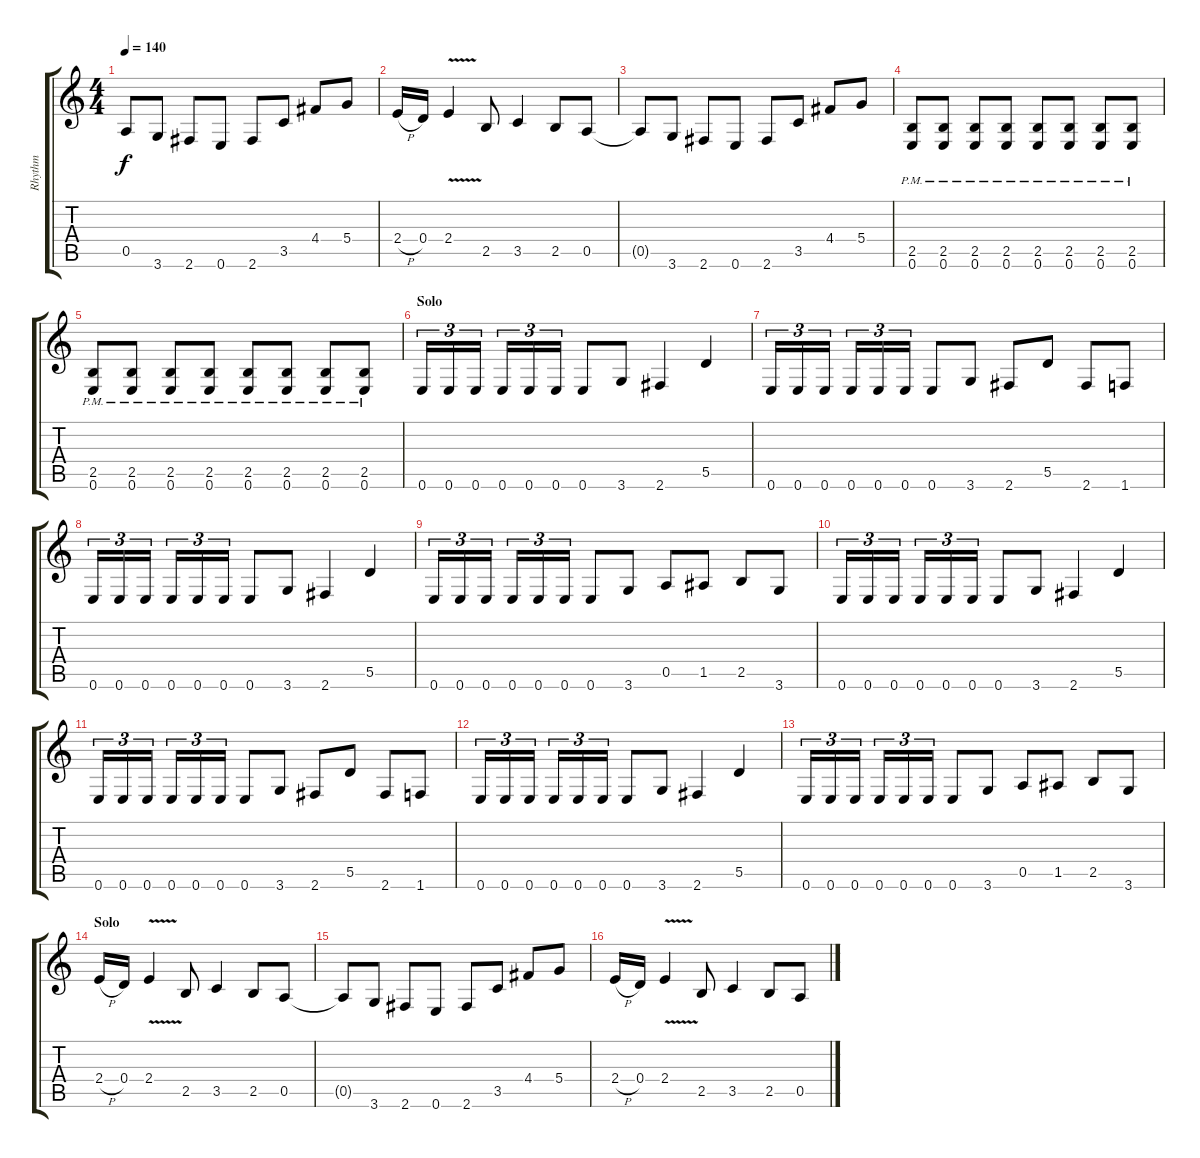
\track ("Rhythm" "Rhythm") {instrument distortionguitar}
\staff {score tabs}
\tuning (E4 B3 G3 D3 A2 E2) {hide}
\ts (4 4)
\tempo 140
\clef g2
\ks c
0.5{t}.8{dy f} 3.6.8 2.6.8 0.6.8 2.6.8 3.5.8 4.4.8 5.4.8 |
2.4{h}.16 0.4.16 2.4{v}.4 2.5.8 3.5.4 2.5.8 0.5.8 |
0.5{t}.8 3.6.8 2.6.8 0.6.8 2.6.8 3.5.8 4.4.8 5.4.8 |
(2.5 0.6{pm}).8 (2.5 0.6{pm}).8 (2.5 0.6{pm}).8 (2.5 0.6{pm}).8 (2.5 0.6{pm}).8 (2.5 0.6{pm}).8 (2.5 0.6{pm}).8 (2.5 0.6{pm}).8 |
(2.5 0.6{pm}).8 (2.5 0.6{pm}).8 (2.5 0.6{pm}).8 (2.5 0.6{pm}).8 (2.5 0.6{pm}).8 (2.5 0.6{pm}).8 (2.5 0.6{pm}).8 (2.5 0.6{pm}).8 |
\section ("" "Solo")
0.6.16{tu (3 2)} 0.6.16{tu (3 2)} 0.6.16{tu (3 2)} 0.6.16{tu (3 2)} 0.6.16{tu (3 2)} 0.6.16{tu (3 2)} 0.6.8 3.6.8 2.6.4 5.5.4 |
0.6.16{tu (3 2)} 0.6.16{tu (3 2)} 0.6.16{tu (3 2)} 0.6.16{tu (3 2)} 0.6.16{tu (3 2)} 0.6.16{tu (3 2)} 0.6.8 3.6.8 2.6.8 5.5.8 2.6.8 1.6.8 |
0.6.16{tu (3 2)} 0.6.16{tu (3 2)} 0.6.16{tu (3 2)} 0.6.16{tu (3 2)} 0.6.16{tu (3 2)} 0.6.16{tu (3 2)} 0.6.8 3.6.8 2.6.4 5.5.4 |
0.6.16{tu (3 2)} 0.6.16{tu (3 2)} 0.6.16{tu (3 2)} 0.6.16{tu (3 2)} 0.6.16{tu (3 2)} 0.6.16{tu (3 2)} 0.6.8 3.6.8 0.5.8 1.5.8 2.5.8 3.6.8 |
0.6.16{tu (3 2)} 0.6.16{tu (3 2)} 0.6.16{tu (3 2)} 0.6.16{tu (3 2)} 0.6.16{tu (3 2)} 0.6.16{tu (3 2)} 0.6.8 3.6.8 2.6.4 5.5.4 |
0.6.16{tu (3 2)} 0.6.16{tu (3 2)} 0.6.16{tu (3 2)} 0.6.16{tu (3 2)} 0.6.16{tu (3 2)} 0.6.16{tu (3 2)} 0.6.8 3.6.8 2.6.8 5.5.8 2.6.8 1.6.8 |
0.6.16{tu (3 2)} 0.6.16{tu (3 2)} 0.6.16{tu (3 2)} 0.6.16{tu (3 2)} 0.6.16{tu (3 2)} 0.6.16{tu (3 2)} 0.6.8 3.6.8 2.6.4 5.5.4 |
0.6.16{tu (3 2)} 0.6.16{tu (3 2)} 0.6.16{tu (3 2)} 0.6.16{tu (3 2)} 0.6.16{tu (3 2)} 0.6.16{tu (3 2)} 0.6.8 3.6.8 0.5.8 1.5.8 2.5.8 3.6.8 |
\section ("" "Solo")
2.4{h}.16 0.4.16 2.4{v}.4 2.5.8 3.5.4 2.5.8 0.5.8 |
0.5{t}.8 3.6.8 2.6.8 0.6.8 2.6.8 3.5.8 4.4.8 5.4.8 |
2.4{h}.16 0.4.16 2.4{v}.4 2.5.8 3.5.4 2.5.8 0.5.8
